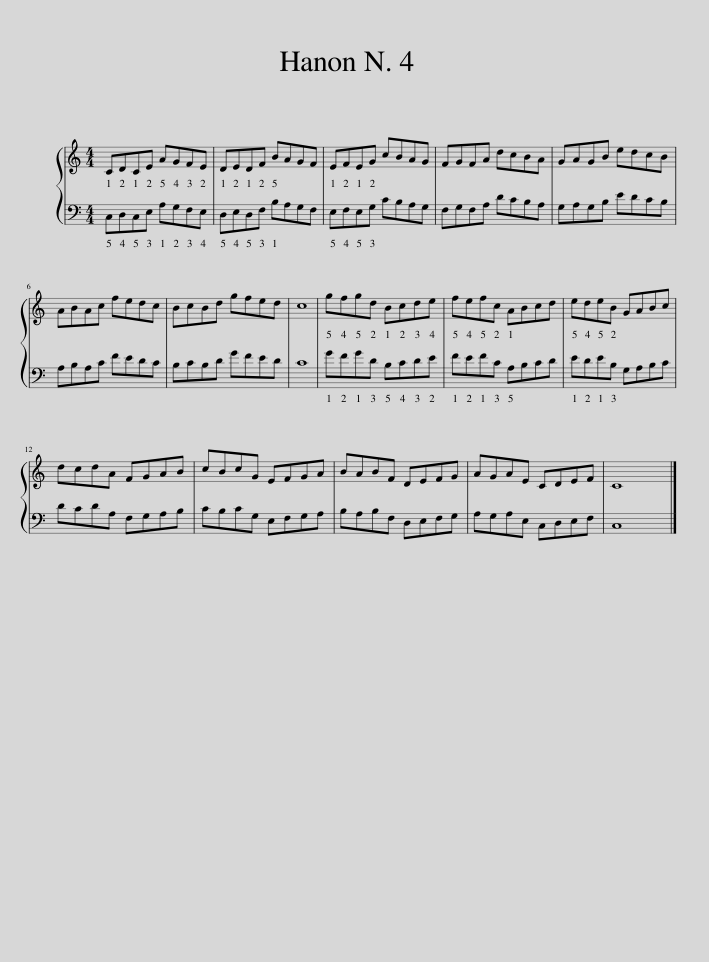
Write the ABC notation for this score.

X:1
%%score { 1 | 2 }
L:1/8
M:4/4
I:linebreak $
K:C
V:1 treble
V:2 bass
V:1
 CDCE AGFE | DEDF BAGF | EFEG cBAG | FGFA dcBA | GAGB edcB |$ %5
 ABAc fedc | BcBd gfed | c8 | gfgd Bcde | fefc ABcd | %10
 edeB GABc |$ dcdA FGAB | cBcG EFGA | BABF DEFG | AGAE CDEF | %15
 C8 |] %16
V:2
 C,D,C,E, A,G,F,E, | D,E,D,F, B,A,G,F, | E,F,E,G, CB,A,G, | F,G,F,A, DCB,A, | G,A,G,B, EDCB, |$ %5
 A,B,A,C FEDC | B,CB,D GFED | C8 | GFGD B,CDE | FEFC A,B,CD | %10
 EDEB, G,A,B,C |$ DCDA, F,G,A,B, | CB,CG, E,F,G,A, | B,A,B,F, D,E,F,G, | A,G,A,E, C,D,E,F, | %15
 C,8 |] %16
